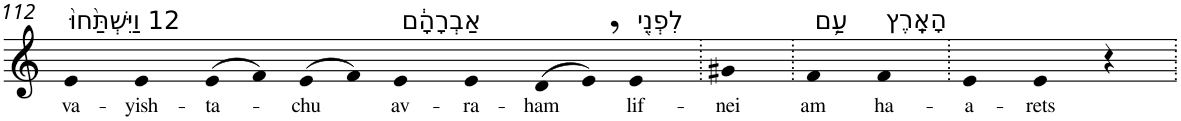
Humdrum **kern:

**kern	**text
*part1	*part1
*staff1	*staff1
*I"Piano	*
*I'Pno	*
!!LO:PB:g=z
*clefG2	*
*k[]	*
=112	=112
!LO:TX:a:t=12 וַיִּשְׁתַּ֙חוּ֙	!
!	!LO:LY:b
4e	va-
!	!LO:LY:b
4e	-yish-
!	!LO:LY:b
(>8e	-ta-
8f)	.
!	!LO:LY:b
(>8e	-chu
8f)	.
!LO:TX:a:t=אַבְרָהָ֔ם	!
!	!LO:LY:b
4e	av-
!	!LO:LY:b
4e	-ra-
!	!LO:LY:b
(>8d	-ham
8e,)	.
!LO:TX:a:t=לִפְנֵ֖י	!
!	!LO:LY:b
4e	lif-
=113.	=113.
!	!LO:LY:b
4g#X	-nei
=114.	=114.
!LO:TX:a:t=עַ֥ם	!
!	!LO:LY:b
4f	am
!LO:TX:a:t=הָאָֽרֶץ	!
!	!LO:LY:b
4f	ha-
=115.	=115.
!	!LO:LY:b
4e	-a-
!	!LO:LY:b
4e	-rets
4r	.
=.	=.
*-	*-
